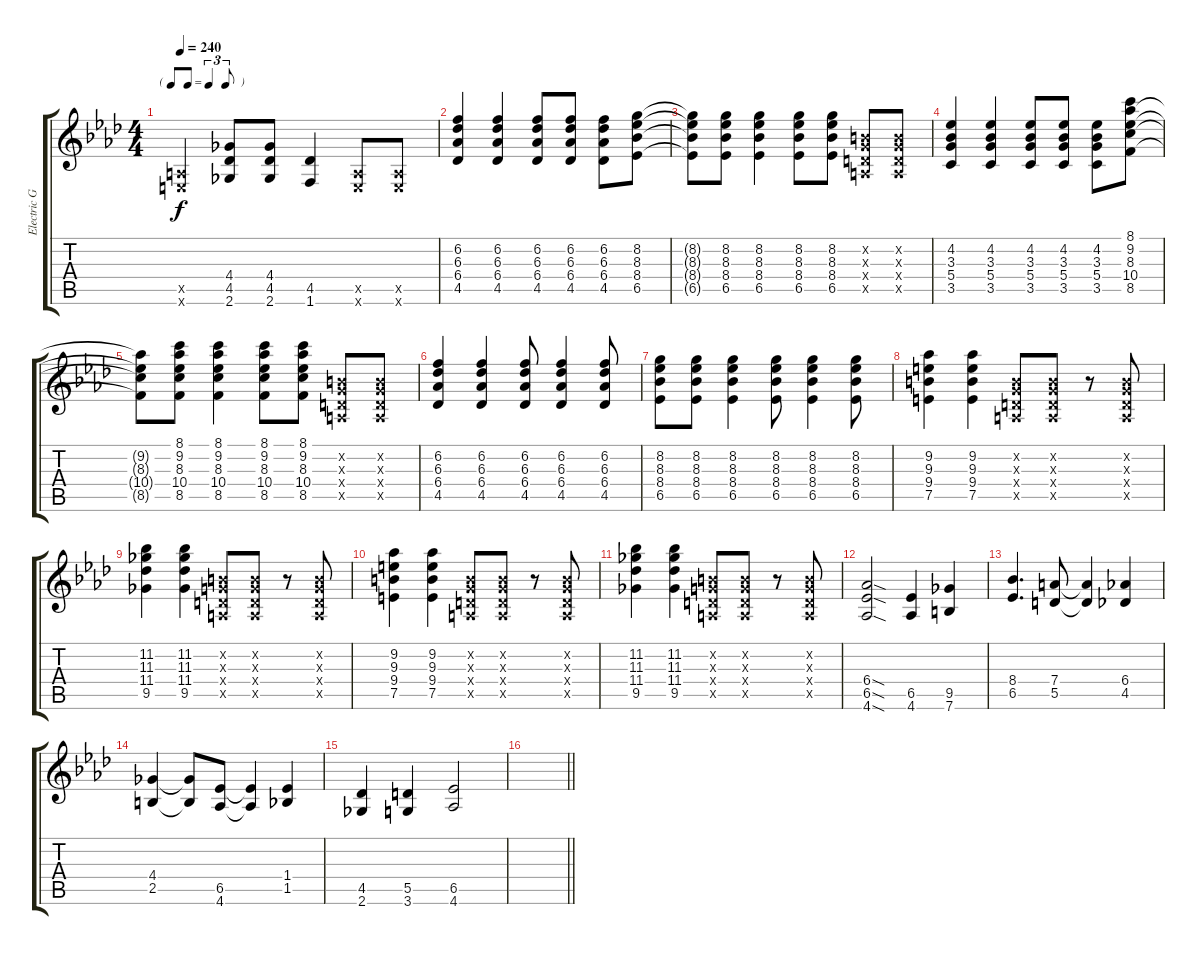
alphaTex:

\track ("Electric Guitar I" "Electric G") {instrument overdrivenguitar}
\staff {score tabs}
\tuning (E4 B3 G3 D3 A2 E2) {hide}
\ts (4 4)
\tf triplet8th
\tempo 240
\clef g2
\ks ab
(0.5{x} 0.6{x}).4{dy f} (4.4 4.5 2.6).8 (4.4 4.5 2.6).8 (4.5 1.6).4 (0.5{x} 0.6{x}).8 (0.5{x} 0.6{x}).8 |
(6.2 6.3 6.4 4.5).4 (6.2 6.3 6.4 4.5).4 (6.2 6.3 6.4 4.5).8 (6.2 6.3 6.4 4.5).8 (6.2 6.3 6.4 4.5).8 (8.2 8.3 8.4 6.5).8 |
(8.2{t} 8.3{t} 8.4{t} 6.5{t}).8 (8.2 8.3 8.4 6.5).8 (8.2 8.3 8.4 6.5).4 (8.2 8.3 8.4 6.5).8 (8.2 8.3 8.4 6.5).8 (0.2{x} 0.3{x} 0.4{x} 0.5{x}).8 (0.2{x} 0.3{x} 0.4{x} 0.5{x}).8 |
(4.2 3.3 5.4 3.5).4 (4.2 3.3 5.4 3.5).4 (4.2 3.3 5.4 3.5).8 (4.2 3.3 5.4 3.5).8 (4.2 3.3 5.4 3.5).8 (8.1 9.2 8.3 10.4 8.5).8 |
(9.2{t} 8.3{t} 10.4{t} 8.5{t}).8 (8.1 9.2 8.3 10.4 8.5).8 (8.1 9.2 8.3 10.4 8.5).4 (8.1 9.2 8.3 10.4 8.5).8 (8.1 9.2 8.3 10.4 8.5).8 (0.2{x} 0.3{x} 0.4{x} 0.5{x}).8 (0.2{x} 0.3{x} 0.4{x} 0.5{x}).8 |
(6.2 6.3 6.4 4.5).4 (6.2 6.3 6.4 4.5).4 (6.2 6.3 6.4 4.5).8 (6.2 6.3 6.4 4.5).4 (6.2 6.3 6.4 4.5).8 |
(8.2 8.3 8.4 6.5).8 (8.2 8.3 8.4 6.5).8 (8.2 8.3 8.4 6.5).4 (8.2 8.3 8.4 6.5).8 (8.2 8.3 8.4 6.5).4 (8.2 8.3 8.4 6.5).8 |
(9.2 9.3 9.4 7.5).4 (9.2 9.3 9.4 7.5).4 (0.2{x} 0.3{x} 0.4{x} 0.5{x}).8 (0.2{x} 0.3{x} 0.4{x} 0.5{x}).8 r.8 (0.2{x} 0.3{x} 0.4{x} 0.5{x}).8 |
(11.2 11.3 11.4 9.5).4 (11.2 11.3 11.4 9.5).4 (0.2{x} 0.3{x} 0.4{x} 0.5{x}).8 (0.2{x} 0.3{x} 0.4{x} 0.5{x}).8 r.8 (0.2{x} 0.3{x} 0.4{x} 0.5{x}).8 |
(9.2 9.3 9.4 7.5).4 (9.2 9.3 9.4 7.5).4 (0.2{x} 0.3{x} 0.4{x} 0.5{x}).8 (0.2{x} 0.3{x} 0.4{x} 0.5{x}).8 r.8 (0.2{x} 0.3{x} 0.4{x} 0.5{x}).8 |
(11.2 11.3 11.4 9.5).4 (11.2 11.3 11.4 9.5).4 (0.2{x} 0.3{x} 0.4{x} 0.5{x}).8 (0.2{x} 0.3{x} 0.4{x} 0.5{x}).8 r.8 (0.2{x} 0.3{x} 0.4{x} 0.5{x}).8 |
(6.4{sod} 6.5{sod} 4.6{sod}).2 (6.5 4.6).4 (9.5 7.6).4 |
(8.4 6.5).4{d} (7.4 5.5).8 (7.4{t} 5.5{t}).4 (6.4 4.5).4 |
(4.4 2.5).4 (4.4{t} 2.5{t}).8 (6.5 4.6).8 (6.5{t} 4.6{t}).4 (1.4 1.5).4 |
(4.5 2.6).4 (5.5 3.6).4 (6.5 4.6).2 |
\barLineRight lightlight
